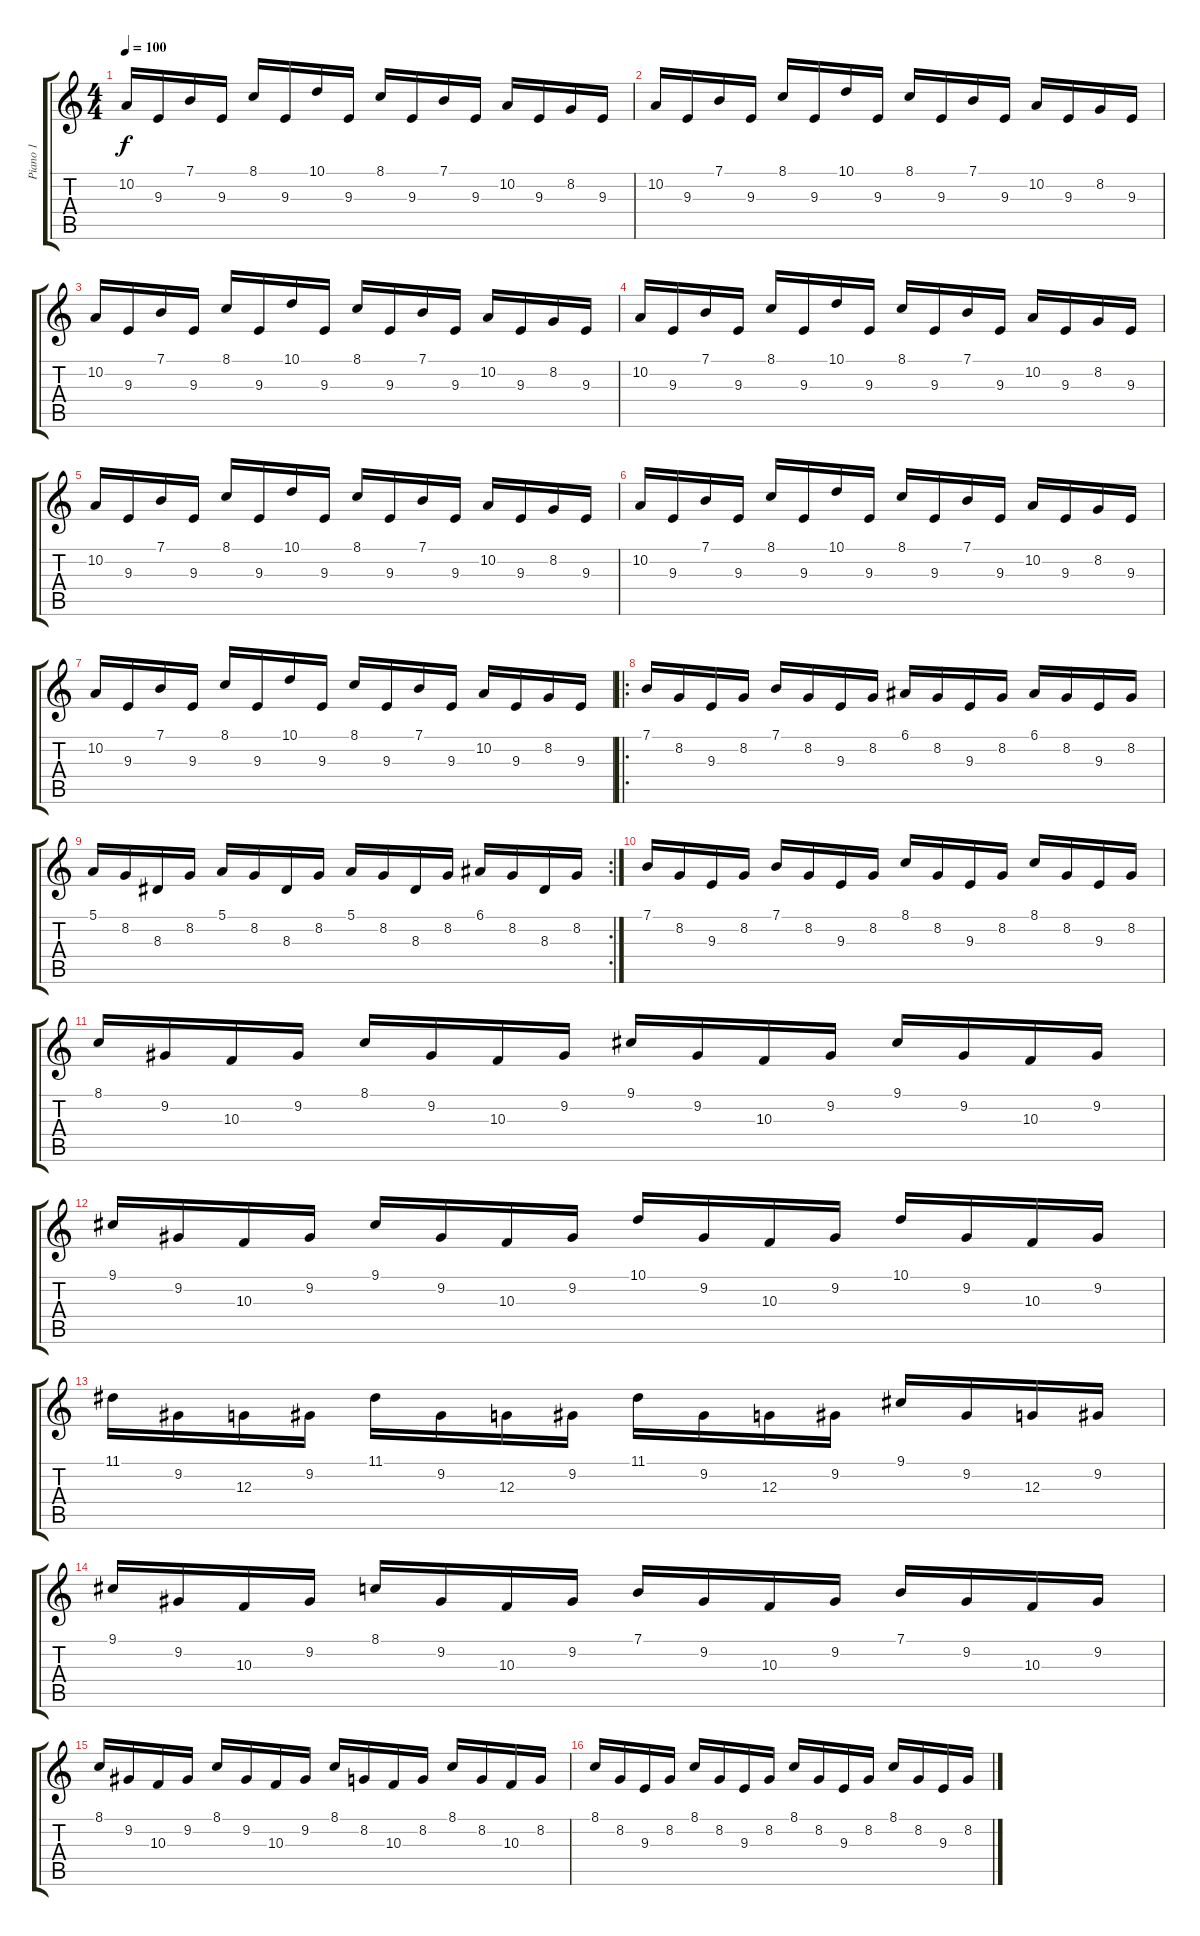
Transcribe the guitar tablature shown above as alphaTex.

\track ("Piano 1" "Piano 1") {instrument acousticgrandpiano}
\staff {score tabs}
\tuning (E4 B3 G3 D3 A2 E2) {hide}
\ts (4 4)
\tempo 100
\clef g2
\ks c
10.2.16{dy f} 9.3.16 7.1.16 9.3.16 8.1.16 9.3.16 10.1.16 9.3.16 8.1.16 9.3.16 7.1.16 9.3.16 10.2.16 9.3.16 8.2.16 9.3.16 |
10.2.16 9.3.16 7.1.16 9.3.16 8.1.16 9.3.16 10.1.16 9.3.16 8.1.16 9.3.16 7.1.16 9.3.16 10.2.16 9.3.16 8.2.16 9.3.16 |
10.2.16 9.3.16 7.1.16 9.3.16 8.1.16 9.3.16 10.1.16 9.3.16 8.1.16 9.3.16 7.1.16 9.3.16 10.2.16 9.3.16 8.2.16 9.3.16 |
10.2.16 9.3.16 7.1.16 9.3.16 8.1.16 9.3.16 10.1.16 9.3.16 8.1.16 9.3.16 7.1.16 9.3.16 10.2.16 9.3.16 8.2.16 9.3.16 |
10.2.16 9.3.16 7.1.16 9.3.16 8.1.16 9.3.16 10.1.16 9.3.16 8.1.16 9.3.16 7.1.16 9.3.16 10.2.16 9.3.16 8.2.16 9.3.16 |
10.2.16 9.3.16 7.1.16 9.3.16 8.1.16 9.3.16 10.1.16 9.3.16 8.1.16 9.3.16 7.1.16 9.3.16 10.2.16 9.3.16 8.2.16 9.3.16 |
10.2.16 9.3.16 7.1.16 9.3.16 8.1.16 9.3.16 10.1.16 9.3.16 8.1.16 9.3.16 7.1.16 9.3.16 10.2.16 9.3.16 8.2.16 9.3.16 |
\ro
7.1.16 8.2.16 9.3.16 8.2.16 7.1.16 8.2.16 9.3.16 8.2.16 6.1.16 8.2.16 9.3.16 8.2.16 6.1.16 8.2.16 9.3.16 8.2.16 |
\rc 2
5.1.16 8.2.16 8.3.16 8.2.16 5.1.16 8.2.16 8.3.16 8.2.16 5.1.16 8.2.16 8.3.16 8.2.16 6.1.16 8.2.16 8.3.16 8.2.16 |
7.1.16 8.2.16 9.3.16 8.2.16 7.1.16 8.2.16 9.3.16 8.2.16 8.1.16 8.2.16 9.3.16 8.2.16 8.1.16 8.2.16 9.3.16 8.2.16 |
8.1.16 9.2.16 10.3.16 9.2.16 8.1.16 9.2.16 10.3.16 9.2.16 9.1.16 9.2.16 10.3.16 9.2.16 9.1.16 9.2.16 10.3.16 9.2.16 |
9.1.16 9.2.16 10.3.16 9.2.16 9.1.16 9.2.16 10.3.16 9.2.16 10.1.16 9.2.16 10.3.16 9.2.16 10.1.16 9.2.16 10.3.16 9.2.16 |
11.1.16 9.2.16 12.3.16 9.2.16 11.1.16 9.2.16 12.3.16 9.2.16 11.1.16 9.2.16 12.3.16 9.2.16 9.1.16 9.2.16 12.3.16 9.2.16 |
9.1.16 9.2.16 10.3.16 9.2.16 8.1.16 9.2.16 10.3.16 9.2.16 7.1.16 9.2.16 10.3.16 9.2.16 7.1.16 9.2.16 10.3.16 9.2.16 |
8.1.16 9.2.16 10.3.16 9.2.16 8.1.16 9.2.16 10.3.16 9.2.16 8.1.16 8.2.16 10.3.16 8.2.16 8.1.16 8.2.16 10.3.16 8.2.16 |
8.1.16 8.2.16 9.3.16 8.2.16 8.1.16 8.2.16 9.3.16 8.2.16 8.1.16 8.2.16 9.3.16 8.2.16 8.1.16 8.2.16 9.3.16 8.2.16
